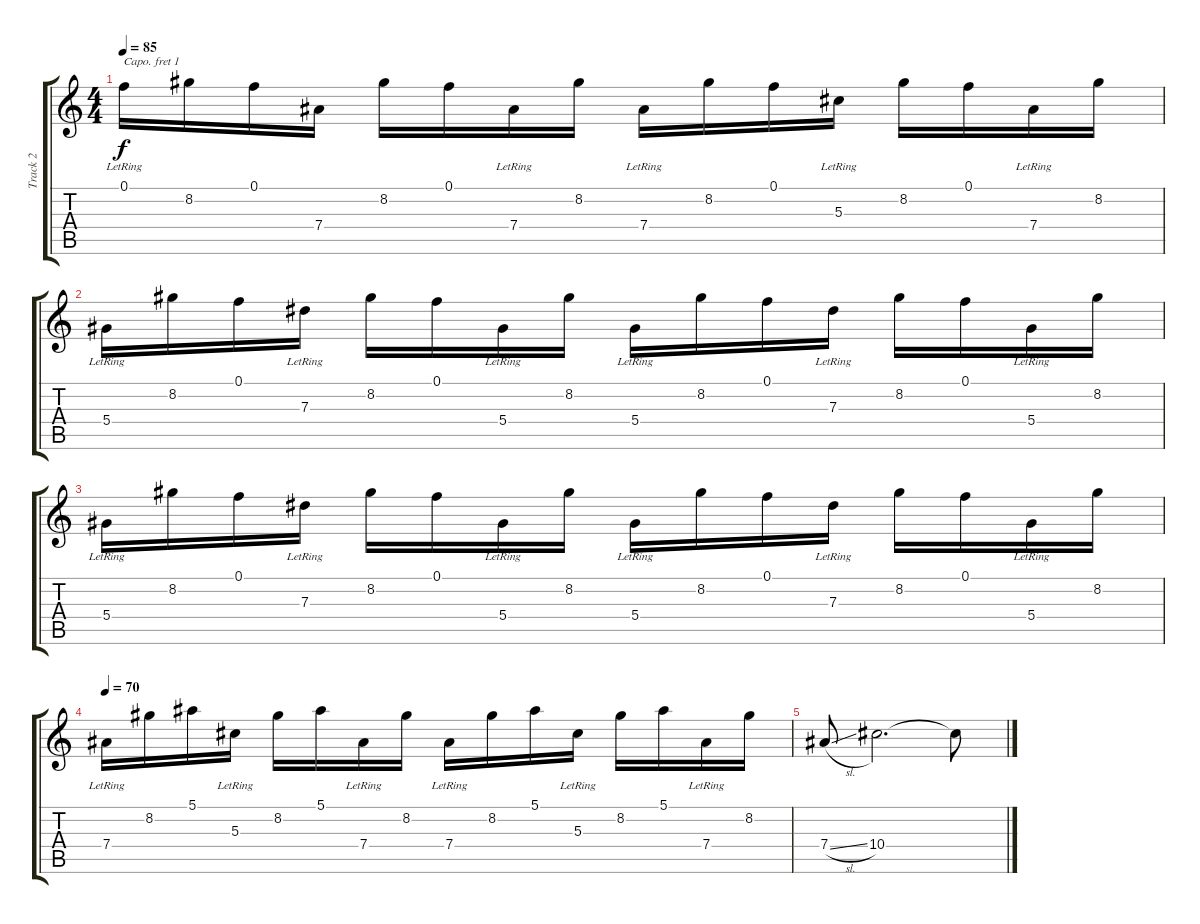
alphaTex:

\track ("Track 2" "Track 2") {instrument acousticguitarnylon}
\staff {score tabs}
\capo 1
\tuning (E4 B3 G3 D3 A2 E2) {hide}
\ts (4 4)
\tempo 85
\clef g2
\ks c
0.1{lr}.16{dy f volume 14} 8.2.16 0.1.16 7.4.16 8.2.16 0.1.16 7.4{lr}.16 8.2.16 7.4{lr}.16 8.2.16 0.1.16 5.3{lr}.16 8.2.16 0.1.16 7.4{lr}.16 8.2.16 |
5.4{lr}.16 8.2.16 0.1.16 7.3{lr}.16 8.2.16 0.1.16 5.4{lr}.16 8.2.16 5.4{lr}.16 8.2.16 0.1.16 7.3{lr}.16 8.2.16 0.1.16 5.4{lr}.16 8.2.16 |
5.4{lr}.16 8.2.16 0.1.16 7.3{lr}.16 8.2.16 0.1.16 5.4{lr}.16 8.2.16 5.4{lr}.16 8.2.16 0.1.16 7.3{lr}.16 8.2.16 0.1.16 5.4{lr}.16 8.2.16 |
\tempo 70
7.4{lr}.16 8.2.16 5.1.16 5.3{lr}.16 8.2.16 5.1.16 7.4{lr}.16 8.2.16 7.4{lr}.16 8.2.16 5.1.16 5.3{lr}.16 8.2.16 5.1.16 7.4{lr}.16 8.2.16 |
7.4{sl}.8 10.4.2{d} 10.4{t}.8
